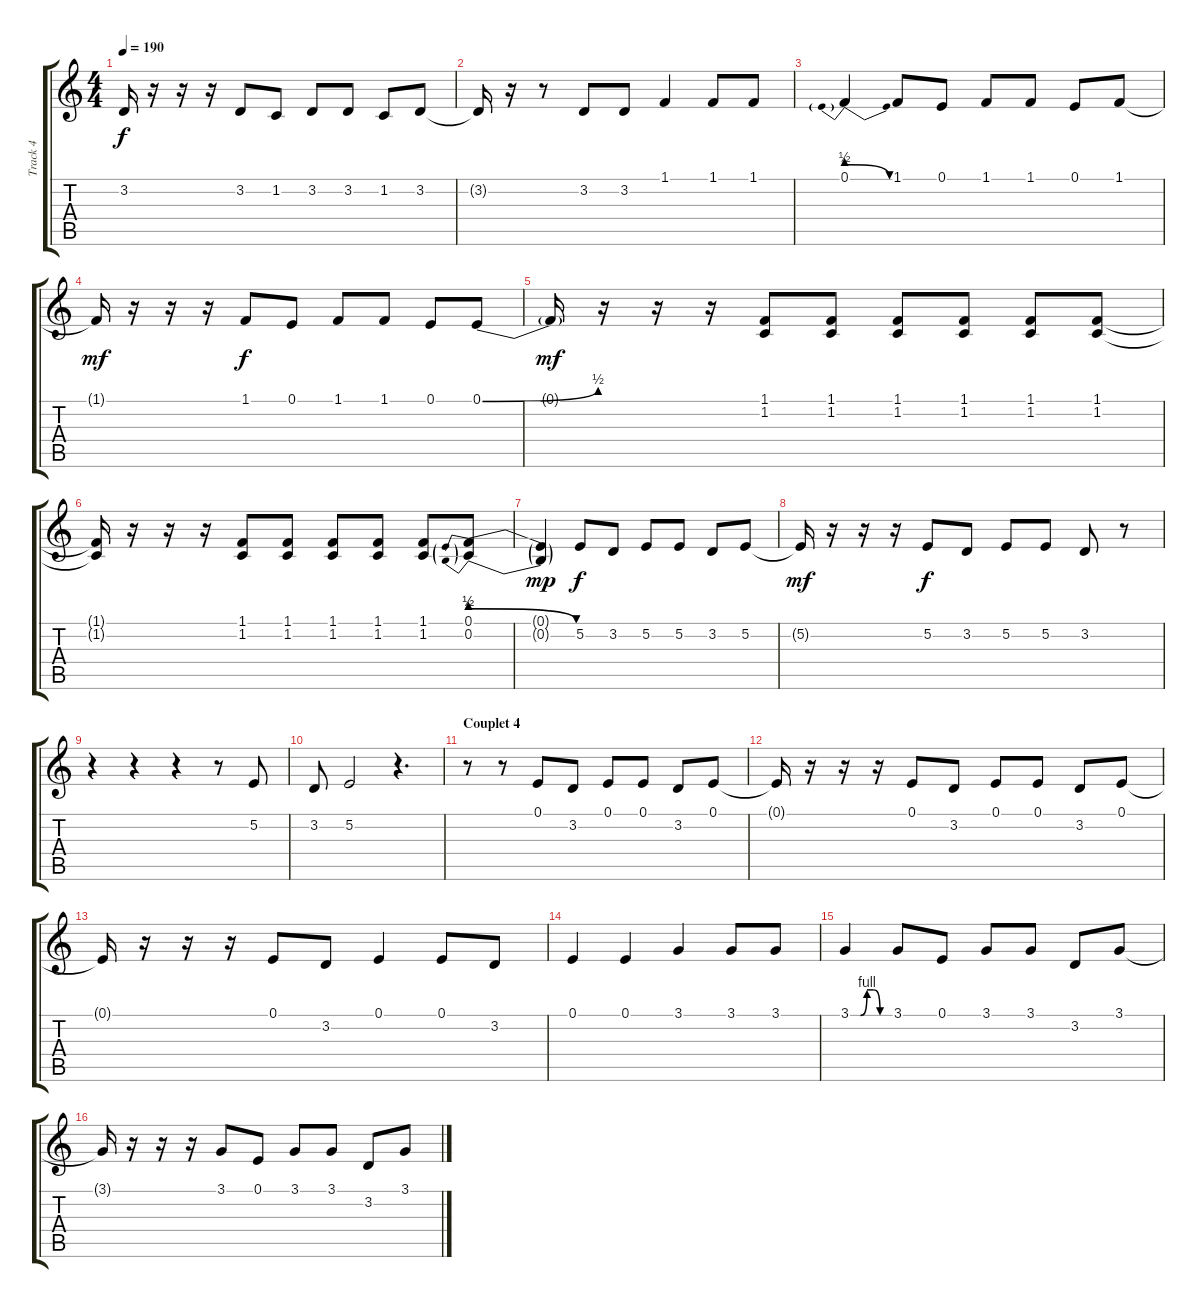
\track ("Track 4" "Track 4") {instrument altosax}
\staff {score tabs}
\tuning (E4 B3 G3 D3 A2 E2) {hide}
\ts (4 4)
\tempo 190
\clef g2
\ks c
3.2{t}.16{dy f} r.16 r.16 r.16 3.2.8 1.2.8 3.2.8 3.2.8 1.2.8 3.2.8 |
3.2{t}.16 r.16 r.8 3.2.8 3.2.8 1.1.4 1.1.8 1.1.8 |
0.1{be (prebendrelease 0 2 60 0)}.4 1.1.8 0.1.8 1.1.8 1.1.8 0.1.8 1.1.8 |
1.1{t}.16{dy mf} r.16 r.16 r.16 1.1.8{dy f} 0.1.8 1.1.8 1.1.8 0.1.8 0.1{be (bend 0 0 60 2)}.8 |
0.1{t}.16{dy mf} r.16 r.16 r.16 (1.1 1.2).8 (1.1 1.2).8 (1.1 1.2).8 (1.1 1.2).8 (1.1 1.2).8 (1.1 1.2).8 |
(1.1{t} 1.2{t}).16 r.16 r.16 r.16 (1.1 1.2).8 (1.1 1.2).8 (1.1 1.2).8 (1.1 1.2).8 (1.1 1.2).8 (0.1{be (prebendrelease 0 2 60 0)} 0.2{be (prebendrelease 0 2 60 0)}).8 |
(0.1{t} 0.2{t}).4{dy mp} 5.2.8{dy f} 3.2.8 5.2.8 5.2.8 3.2.8 5.2.8 |
5.2{t}.16{dy mf} r.16 r.16 r.16 5.2.8{dy f} 3.2.8 5.2.8 5.2.8 3.2.8 r.8 |
r.4 r.4 r.4 r.8 5.2.8 |
3.2.8 5.2.2 r.4{d} |
\section ("" "Couplet 4")
r.8 r.8 0.1.8 3.2.8 0.1.8 0.1.8 3.2.8 0.1.8 |
0.1{t}.16 r.16 r.16 r.16 0.1.8 3.2.8 0.1.8 0.1.8 3.2.8 0.1.8 |
0.1{t}.16 r.16 r.16 r.16 0.1.8 3.2.8 0.1.4 0.1.8 3.2.8 |
0.1.4 0.1.4 3.1.4 3.1.8 3.1.8 |
3.1{be (custom 0 0 15 0 25 4 35 4 45 0 60 0)}.4 3.1.8 0.1.8 3.1.8 3.1.8 3.2.8 3.1.8 |
3.1{t}.16 r.16 r.16 r.16 3.1.8 0.1.8 3.1.8 3.1.8 3.2.8 3.1.8
